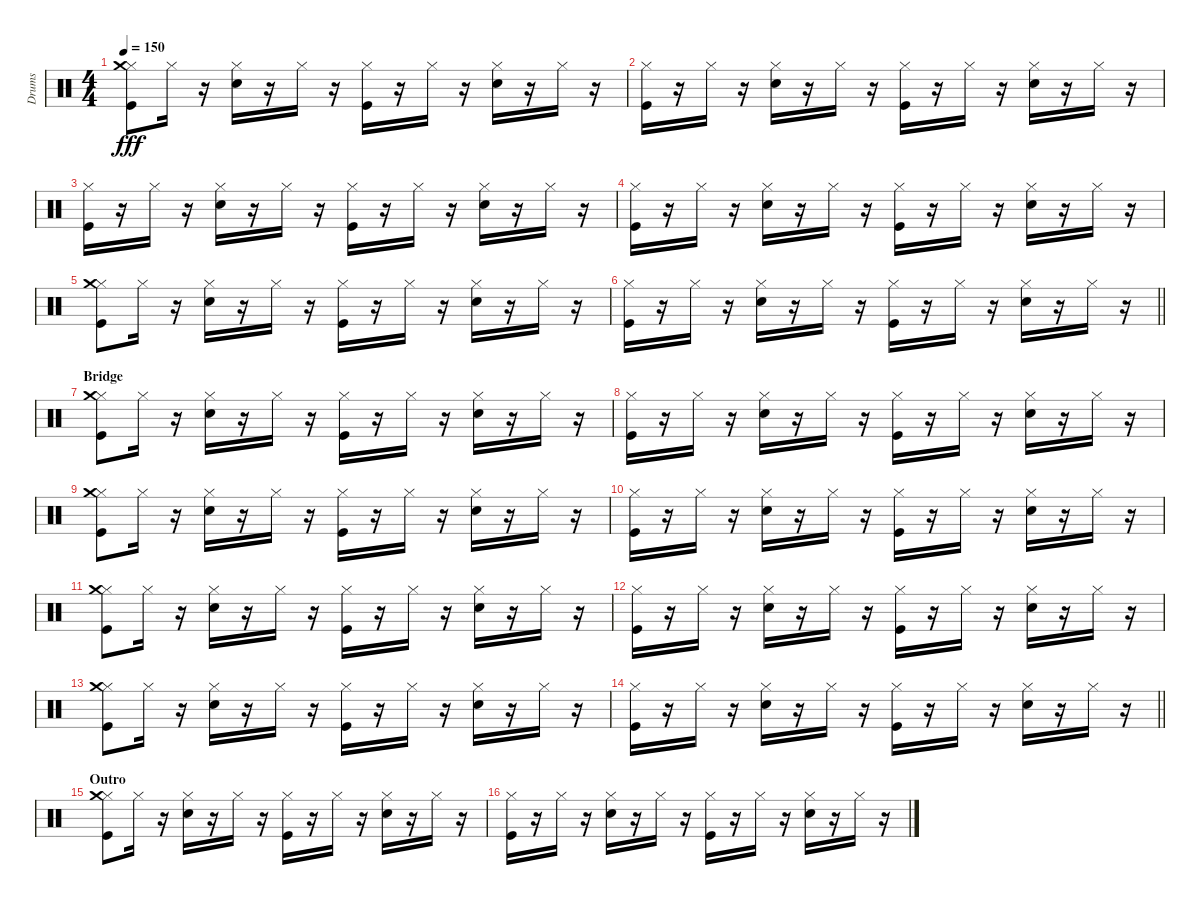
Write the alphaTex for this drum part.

\track ("Drums" "Drums") {instrument percussion}
\staff {score}
\articulation defaults
\ts (4 4)
\tempo 150
\clef neutral
\ks c
("Kick (hit)" "Hi-Hat (closed)" "Crash medium (hit)").8{dy fff} "Hi-Hat (closed)".16 r.16 ("Snare (hit) 2" "Hi-Hat (closed)").16 r.16 "Hi-Hat (closed)".16 r.16 ("Kick (hit)" "Hi-Hat (closed)").16 r.16 "Hi-Hat (closed)".16 r.16 ("Snare (hit) 2" "Hi-Hat (closed)").16 r.16 "Hi-Hat (closed)".16 r.16 |
("Hi-Hat (closed)" "Kick (hit)").16 r.16 "Hi-Hat (closed)".16 r.16 ("Hi-Hat (closed)" "Snare (hit) 2").16 r.16 "Hi-Hat (closed)".16 r.16 ("Hi-Hat (closed)" "Kick (hit)").16 r.16 "Hi-Hat (closed)".16 r.16 ("Hi-Hat (closed)" "Snare (hit) 2").16 r.16 "Hi-Hat (closed)".16 r.16 |
("Kick (hit)" "Hi-Hat (closed)").16 r.16 "Hi-Hat (closed)".16 r.16 ("Snare (hit) 2" "Hi-Hat (closed)").16 r.16 "Hi-Hat (closed)".16 r.16 ("Kick (hit)" "Hi-Hat (closed)").16 r.16 "Hi-Hat (closed)".16 r.16 ("Snare (hit) 2" "Hi-Hat (closed)").16 r.16 "Hi-Hat (closed)".16 r.16 |
("Hi-Hat (closed)" "Kick (hit)").16 r.16 "Hi-Hat (closed)".16 r.16 ("Hi-Hat (closed)" "Snare (hit) 2").16 r.16 "Hi-Hat (closed)".16 r.16 ("Hi-Hat (closed)" "Kick (hit)").16 r.16 "Hi-Hat (closed)".16 r.16 ("Hi-Hat (closed)" "Snare (hit) 2").16 r.16 "Hi-Hat (closed)".16 r.16 |
("Kick (hit)" "Hi-Hat (closed)" "Crash medium (hit)").8 "Hi-Hat (closed)".16 r.16 ("Snare (hit) 2" "Hi-Hat (closed)").16 r.16 "Hi-Hat (closed)".16 r.16 ("Kick (hit)" "Hi-Hat (closed)").16 r.16 "Hi-Hat (closed)".16 r.16 ("Snare (hit) 2" "Hi-Hat (closed)").16 r.16 "Hi-Hat (closed)".16 r.16 |
\barLineRight lightlight
("Hi-Hat (closed)" "Kick (hit)").16 r.16 "Hi-Hat (closed)".16 r.16 ("Hi-Hat (closed)" "Snare (hit) 2").16 r.16 "Hi-Hat (closed)".16 r.16 ("Hi-Hat (closed)" "Kick (hit)").16 r.16 "Hi-Hat (closed)".16 r.16 ("Hi-Hat (closed)" "Snare (hit) 2").16 r.16 "Hi-Hat (closed)".16 r.16 |
\section ("" "Bridge")
("Kick (hit)" "Hi-Hat (closed)" "Crash medium (hit)").8 "Hi-Hat (closed)".16 r.16 ("Snare (hit) 2" "Hi-Hat (closed)").16 r.16 "Hi-Hat (closed)".16 r.16 ("Kick (hit)" "Hi-Hat (closed)").16 r.16 "Hi-Hat (closed)".16 r.16 ("Snare (hit) 2" "Hi-Hat (closed)").16 r.16 "Hi-Hat (closed)".16 r.16 |
("Hi-Hat (closed)" "Kick (hit)").16 r.16 "Hi-Hat (closed)".16 r.16 ("Hi-Hat (closed)" "Snare (hit) 2").16 r.16 "Hi-Hat (closed)".16 r.16 ("Hi-Hat (closed)" "Kick (hit)").16 r.16 "Hi-Hat (closed)".16 r.16 ("Hi-Hat (closed)" "Snare (hit) 2").16 r.16 "Hi-Hat (closed)".16 r.16 |
("Kick (hit)" "Hi-Hat (closed)" "Crash medium (hit)").8 "Hi-Hat (closed)".16 r.16 ("Snare (hit) 2" "Hi-Hat (closed)").16 r.16 "Hi-Hat (closed)".16 r.16 ("Kick (hit)" "Hi-Hat (closed)").16 r.16 "Hi-Hat (closed)".16 r.16 ("Snare (hit) 2" "Hi-Hat (closed)").16 r.16 "Hi-Hat (closed)".16 r.16 |
("Hi-Hat (closed)" "Kick (hit)").16 r.16 "Hi-Hat (closed)".16 r.16 ("Hi-Hat (closed)" "Snare (hit) 2").16 r.16 "Hi-Hat (closed)".16 r.16 ("Hi-Hat (closed)" "Kick (hit)").16 r.16 "Hi-Hat (closed)".16 r.16 ("Hi-Hat (closed)" "Snare (hit) 2").16 r.16 "Hi-Hat (closed)".16 r.16 |
("Kick (hit)" "Hi-Hat (closed)" "Crash medium (hit)").8 "Hi-Hat (closed)".16 r.16 ("Snare (hit) 2" "Hi-Hat (closed)").16 r.16 "Hi-Hat (closed)".16 r.16 ("Kick (hit)" "Hi-Hat (closed)").16 r.16 "Hi-Hat (closed)".16 r.16 ("Snare (hit) 2" "Hi-Hat (closed)").16 r.16 "Hi-Hat (closed)".16 r.16 |
("Hi-Hat (closed)" "Kick (hit)").16 r.16 "Hi-Hat (closed)".16 r.16 ("Hi-Hat (closed)" "Snare (hit) 2").16 r.16 "Hi-Hat (closed)".16 r.16 ("Hi-Hat (closed)" "Kick (hit)").16 r.16 "Hi-Hat (closed)".16 r.16 ("Hi-Hat (closed)" "Snare (hit) 2").16 r.16 "Hi-Hat (closed)".16 r.16 |
("Kick (hit)" "Hi-Hat (closed)" "Crash medium (hit)").8 "Hi-Hat (closed)".16 r.16 ("Snare (hit) 2" "Hi-Hat (closed)").16 r.16 "Hi-Hat (closed)".16 r.16 ("Kick (hit)" "Hi-Hat (closed)").16 r.16 "Hi-Hat (closed)".16 r.16 ("Snare (hit) 2" "Hi-Hat (closed)").16 r.16 "Hi-Hat (closed)".16 r.16 |
\barLineRight lightlight
("Hi-Hat (closed)" "Kick (hit)").16 r.16 "Hi-Hat (closed)".16 r.16 ("Hi-Hat (closed)" "Snare (hit) 2").16 r.16 "Hi-Hat (closed)".16 r.16 ("Hi-Hat (closed)" "Kick (hit)").16 r.16 "Hi-Hat (closed)".16 r.16 ("Hi-Hat (closed)" "Snare (hit) 2").16 r.16 "Hi-Hat (closed)".16 r.16 |
\section ("" "Outro")
("Kick (hit)" "Hi-Hat (closed)" "Crash medium (hit)").8 "Hi-Hat (closed)".16 r.16 ("Snare (hit) 2" "Hi-Hat (closed)").16 r.16 "Hi-Hat (closed)".16 r.16 ("Kick (hit)" "Hi-Hat (closed)").16 r.16 "Hi-Hat (closed)".16 r.16 ("Snare (hit) 2" "Hi-Hat (closed)").16 r.16 "Hi-Hat (closed)".16 r.16 |
("Hi-Hat (closed)" "Kick (hit)").16 r.16 "Hi-Hat (closed)".16 r.16 ("Hi-Hat (closed)" "Snare (hit) 2").16 r.16 "Hi-Hat (closed)".16 r.16 ("Hi-Hat (closed)" "Kick (hit)").16 r.16 "Hi-Hat (closed)".16 r.16 ("Hi-Hat (closed)" "Snare (hit) 2").16 r.16 "Hi-Hat (closed)".16 r.16
